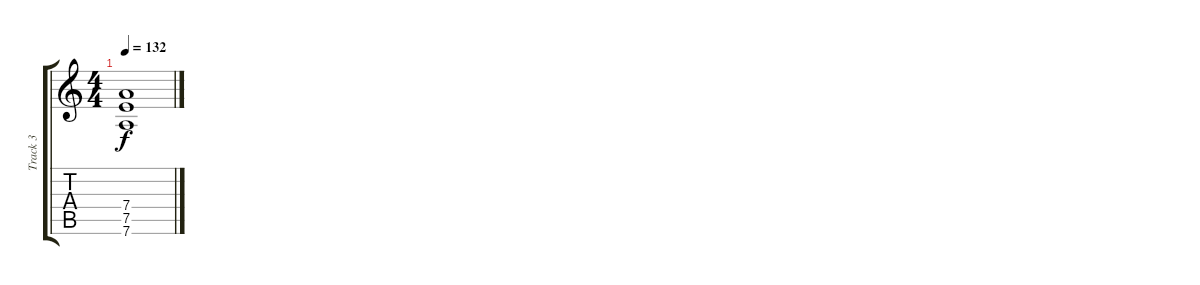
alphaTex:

\track ("Track 3" "Track 3") {instrument overdrivenguitar}
\staff {score tabs}
\tuning (E4 B3 G3 D3 A2 D2) {hide}
\ts (4 4)
\tempo 132
\clef g2
\ks c
(7.4{t} 7.5{t} 7.6{t}).1{dy f}
